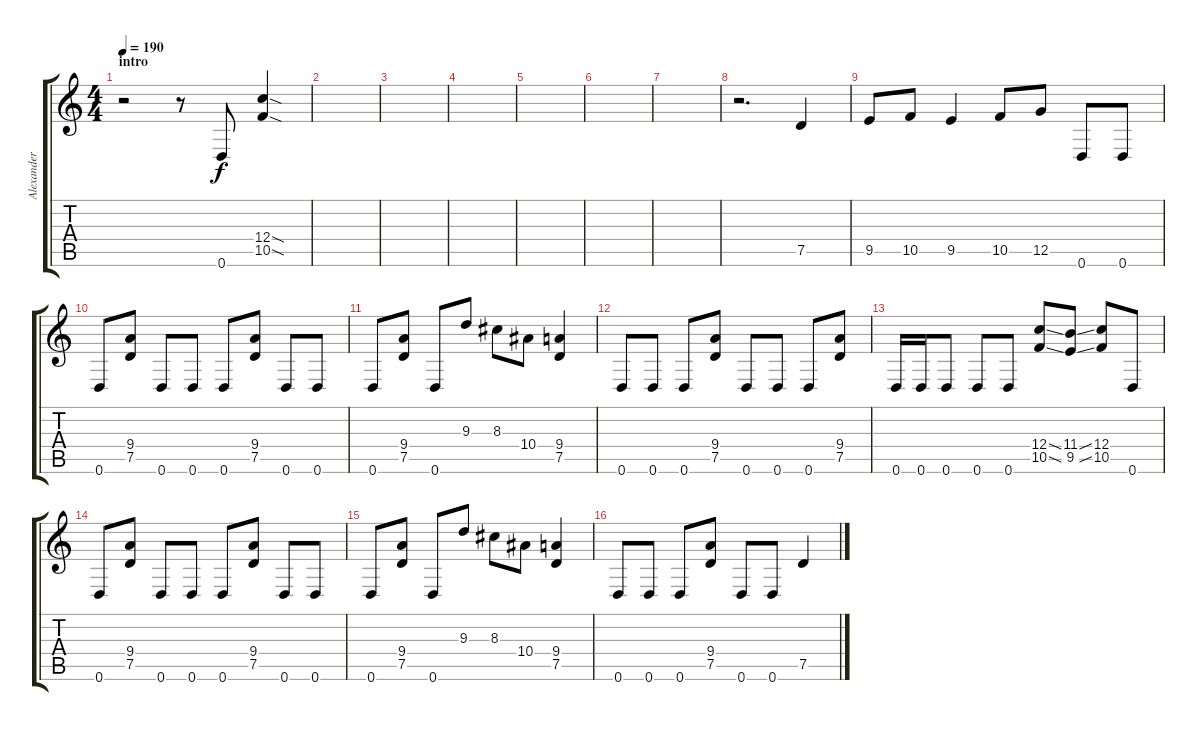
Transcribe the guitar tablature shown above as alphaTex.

\track ("Alexander" "Alexander") {instrument distortionguitar}
\staff {score tabs}
\tuning (D4 A3 F3 C3 G2 D2) {hide}
\ts (4 4)
\section ("" "intro")
\tempo 190
\clef g2
\ks c
r.2{dy f instrument distortionguitar} r.8 0.6.8 (12.4{sod} 10.5{sod}).4 |
|
|
|
|
|
|
r.2{d} 7.5.4 |
9.5.8 10.5.8 9.5.4 10.5.8 12.5.8 0.6.8 0.6.8 |
0.6.8 (9.4 7.5).8 0.6.8 0.6.8 0.6.8 (9.4 7.5).8 0.6.8 0.6.8 |
0.6.8 (9.4 7.5).8 0.6.8 9.3.8 8.3.8 10.4.8 (9.4 7.5).4 |
0.6.8 0.6.8 0.6.8 (9.4 7.5).8 0.6.8 0.6.8 0.6.8 (9.4 7.5).8 |
0.6.16 0.6.16 0.6.8 0.6.8 0.6.8 (12.4{ss} 10.5{ss}).8 (11.4{ss} 9.5{ss}).8 (12.4 10.5).8 0.6.8 |
0.6.8 (9.4 7.5).8 0.6.8 0.6.8 0.6.8 (9.4 7.5).8 0.6.8 0.6.8 |
0.6.8 (9.4 7.5).8 0.6.8 9.3.8 8.3.8 10.4.8 (9.4 7.5).4 |
0.6.8 0.6.8 0.6.8 (9.4 7.5).8 0.6.8 0.6.8 7.5.4
